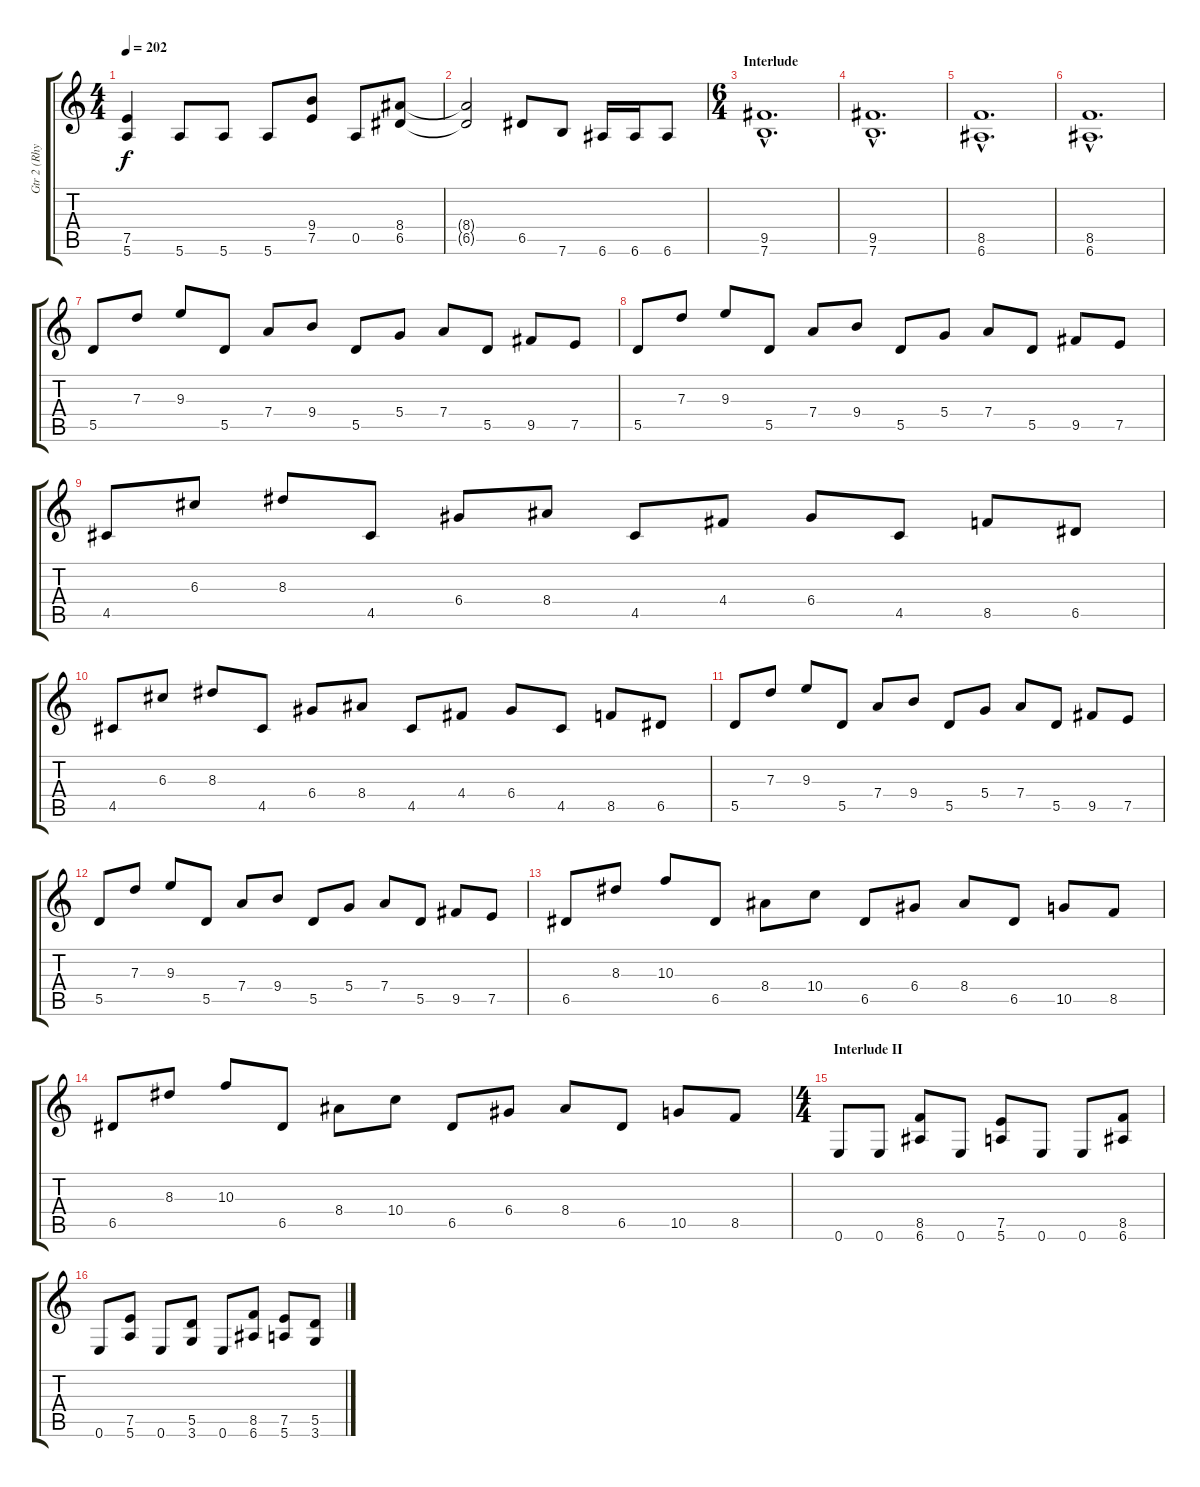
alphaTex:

\track ("Gtr 2 (Rhythm)" "Gtr 2 (Rhy") {instrument distortionguitar}
\staff {score tabs}
\tuning (E4 B3 G3 D3 A2 E2) {hide}
\ts (4 4)
\tempo 202
\clef g2
\ks c
(7.5 5.6).4{dy f} 5.6.8 5.6.8 5.6.8 (9.4 7.5).8 0.5.8 (8.4 6.5).8 |
(8.4{t} 6.5{t}).2 6.5.8 7.6.8 6.6.16 6.6.16 6.6.8 |
\ts (6 4)
\section ("" "Interlude")
(9.5{hac} 7.6{hac}).1{d} |
(9.5{hac} 7.6{hac}).1{d} |
(8.5{hac} 6.6{hac}).1{d} |
(8.5{hac} 6.6{hac}).1{d} |
5.5.8 7.3.8 9.3.8 5.5.8 7.4.8 9.4.8 5.5.8 5.4.8 7.4.8 5.5.8 9.5.8 7.5.8 |
5.5.8 7.3.8 9.3.8 5.5.8 7.4.8 9.4.8 5.5.8 5.4.8 7.4.8 5.5.8 9.5.8 7.5.8 |
4.5.8 6.3.8 8.3.8 4.5.8 6.4.8 8.4.8 4.5.8 4.4.8 6.4.8 4.5.8 8.5.8 6.5.8 |
4.5.8 6.3.8 8.3.8 4.5.8 6.4.8 8.4.8 4.5.8 4.4.8 6.4.8 4.5.8 8.5.8 6.5.8 |
5.5.8 7.3.8 9.3.8 5.5.8 7.4.8 9.4.8 5.5.8 5.4.8 7.4.8 5.5.8 9.5.8 7.5.8 |
5.5.8 7.3.8 9.3.8 5.5.8 7.4.8 9.4.8 5.5.8 5.4.8 7.4.8 5.5.8 9.5.8 7.5.8 |
6.5.8 8.3.8 10.3.8 6.5.8 8.4.8 10.4.8 6.5.8 6.4.8 8.4.8 6.5.8 10.5.8 8.5.8 |
6.5.8 8.3.8 10.3.8 6.5.8 8.4.8 10.4.8 6.5.8 6.4.8 8.4.8 6.5.8 10.5.8 8.5.8 |
\ts (4 4)
\section ("" "Interlude II")
0.6.8 0.6.8 (8.5 6.6).8 0.6.8 (7.5 5.6).8 0.6.8 0.6.8 (8.5 6.6).8 |
0.6.8 (7.5 5.6).8 0.6.8 (5.5 3.6).8 0.6.8 (8.5 6.6).8 (7.5 5.6).8 (5.5 3.6).8
